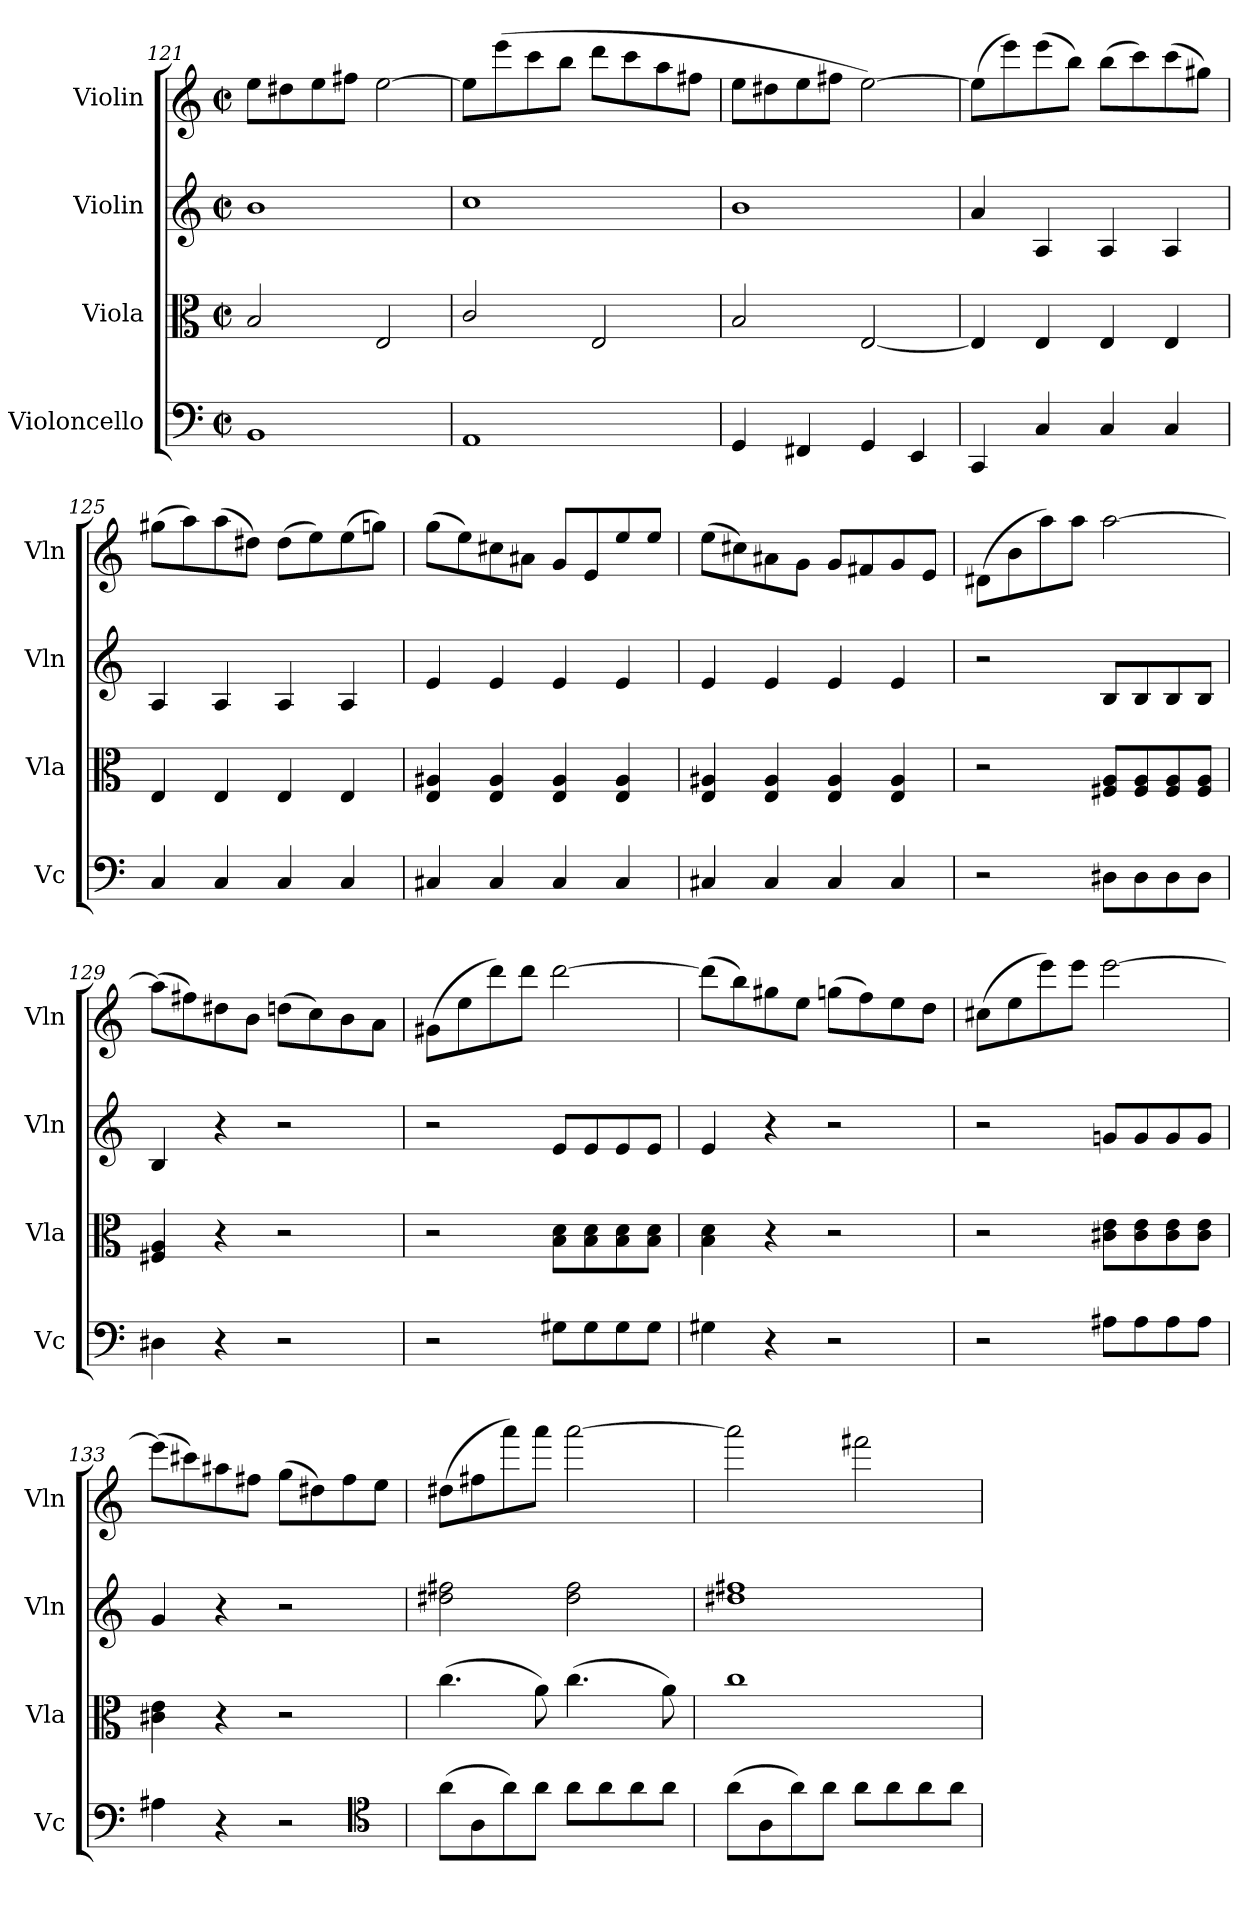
**kern	**kern	**kern	**kern
*part4	*part3	*part2	*part1
*staff4	*staff3	*staff2	*staff1
*I"Violoncello	*I"Viola	*I"Violin	*I"Violin
*I'Vc	*I'Vla	*I'Vln	*I'Vln
*clefF4	*clefC3	*clefG2	*clefG2
*k[]	*k[]	*k[]	*k[]
*M2/2	*M2/2	*M2/2	*M2/2
*met(c|)	*met(c|)	*met(c|)	*met(c|)
=121	=121	=121	=121
1BB	2B/	1b	8ee\L
.	.	.	8dd#X\
.	.	.	8ee\
.	.	.	8ff#X\J
.	2E/	.	[2ee\
=122	=122	=122	=122
1AA	2c/	1cc	8ee\L]
.	.	.	(8eee\
.	.	.	8ccc\
.	.	.	8bb\J
.	2E/	.	8ddd\L
.	.	.	8ccc\
.	.	.	8aa\
.	.	.	8ff#X\J
=123	=123	=123	=123
4GG/	2B/	1b	8ee\L
.	.	.	8dd#X\
4FF#X/	.	.	8ee\
.	.	.	8ff#X\J
4GG/	[2E/	.	[2ee\)
4EE/	.	.	.
=124	=124	=124	=124
4CC/	4E/]	4a/	(8ee\L]
.	.	.	8eee\)
4C/	4E/	4A/	(8eee\
.	.	.	8bb\J)
4C/	4E/	4A/	(8bb\L
.	.	.	8ccc\)
4C/	4E/	4A/	(8ccc\
.	.	.	8gg#X\J)
=125	=125	=125	=125
4C/	4E/	4A/	(8gg#X\L
.	.	.	8aa\)
4C/	4E/	4A/	(8aa\
.	.	.	8dd#X\J)
4C/	4E/	4A/	(8dd#\L
.	.	.	8ee\)
4C/	4E/	4A/	(8ee\
.	.	.	8ggn\J)
!!LO:LB:g=z
=126	=126	=126	=126
4C#X/	4E/ 4A#X/	4e/	(8gg\L
.	.	.	8ee\)
4C#/	4E/ 4A#/	4e/	8cc#X\
.	.	.	8a#X\J
4C#/	4E/ 4A#/	4e/	8g/L
.	.	.	8e/
4C#/	4E/ 4A#/	4e/	8ee/
.	.	.	8ee/J
=127	=127	=127	=127
4C#X/	4E/ 4A#X/	4e/	(8ee\L
.	.	.	8cc#X\)
4C#/	4E/ 4A#/	4e/	8a#X\
.	.	.	8g\J
4C#/	4E/ 4A#/	4e/	8g/L
.	.	.	8f#X/
4C#/	4E/ 4A#/	4e/	8g/
.	.	.	8e/J
=128	=128	=128	=128
2r	2r	2r	(8d#X\L
.	.	.	8b\
.	.	.	8aa\)
.	.	.	8aa\J
8D#X\L	8F#X/ 8A/L	8B/L	[2aa\
8D#\	8F#/ 8A/	8B/	.
8D#\	8F#/ 8A/	8B/	.
8D#\J	8F#/ 8A/J	8B/J	.
=129	=129	=129	=129
4D#X\	4F#X/ 4A/	4B/	(8aa\L]
.	.	.	8ff#X\)
4r	4r	4r	8dd#X\
.	.	.	8b\J
2r	2r	2r	(8ddn\L
.	.	.	8cc\)
.	.	.	8b\
.	.	.	8a\J
=130	=130	=130	=130
2r	2r	2r	(8g#X\L
.	.	.	8ee\
.	.	.	8ddd\)
.	.	.	8ddd\J
8G#X\L	8B\ 8d\L	8e/L	[2ddd\
8G#\	8B\ 8d\	8e/	.
8G#\	8B\ 8d\	8e/	.
8G#\J	8B\ 8d\J	8e/J	.
=131	=131	=131	=131
4G#X\	4B\ 4d\	4e/	(8ddd\L]
.	.	.	8bb\)
4r	4r	4r	8gg#X\
.	.	.	8ee\J
2r	2r	2r	(8ggn\L
.	.	.	8ff\)
.	.	.	8ee\
.	.	.	8dd\J
=132	=132	=132	=132
2r	2r	2r	(8cc#X\L
.	.	.	8ee\
.	.	.	8eee\)
.	.	.	8eee\J
8A#X\L	8c#X\ 8e\L	8gn/L	[2eee\
8A#\	8c#\ 8e\	8g/	.
8A#\	8c#\ 8e\	8g/	.
8A#\J	8c#\ 8e\J	8g/J	.
=133	=133	=133	=133
4A#X\	4c#X\ 4e\	4g/	(8eee\L]
.	.	.	8ccc#X\)
4r	4r	4r	8aa#X\
.	.	.	8ff#X\J
2r	2r	2r	(8gg\L
.	.	.	8dd#X\)
.	.	.	8ff#\
*clefC4	*	*	*
.	.	.	8ee\J
!!LO:LB:g=z
=134	=134	=134	=134
(8a\L	(4.cc\	2dd#X\ 2ff#X\	(8dd#X\L
8A\	.	.	8ff#X\
8a\)	.	.	8aaa\)
8a\J	8a\)	.	8aaa\J
8a\L	(4.cc\	2dd#\ 2ff#\	[2aaa\
8a\	.	.	.
8a\	.	.	.
8a\J	8a\)	.	.
=135	=135	=135	=135
(8a\L	1cc	1dd#X 1ff#X	2aaa\]
8A\	.	.	.
8a\)	.	.	.
8a\J	.	.	.
8a\L	.	.	2fff#X\
8a\	.	.	.
8a\	.	.	.
8a\J	.	.	.
=	=	=	=
*-	*-	*-	*-
